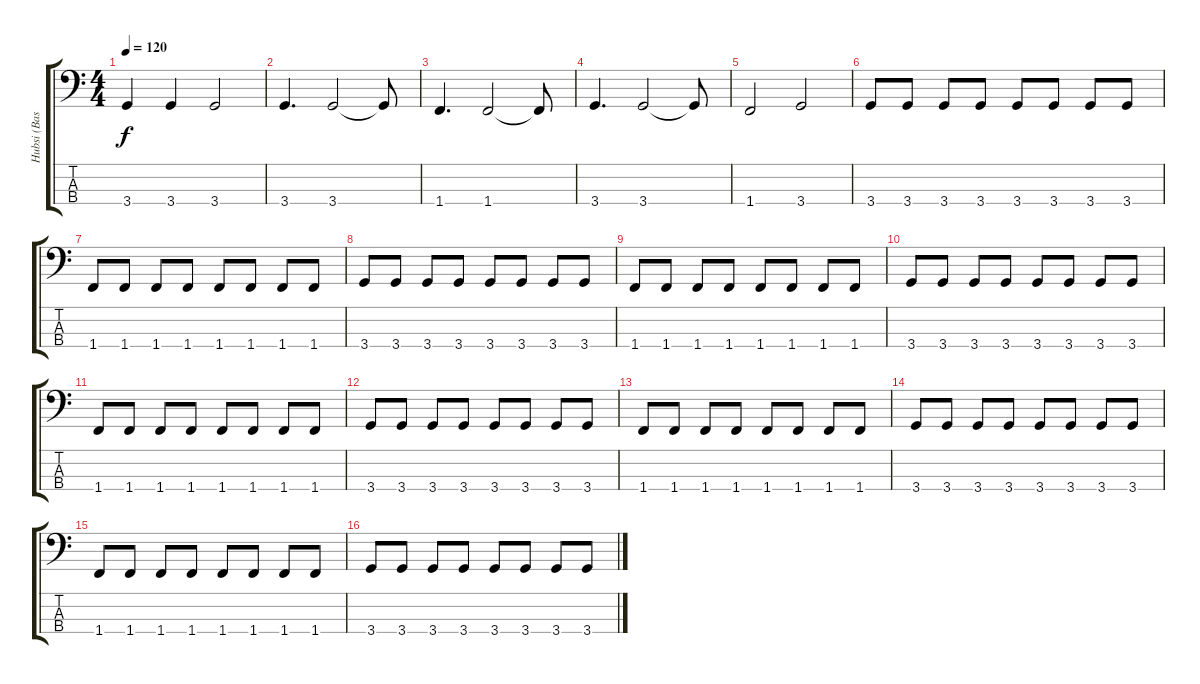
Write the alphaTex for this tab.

\track ("Hubsi (Bass)" "Hubsi (Bas") {instrument electricbassfinger}
\staff {score tabs}
\tuning (G2 D2 A1 E1) {hide}
\ts (4 4)
\tempo 120
\clef f4
\ks c
3.4.4{dy f} 3.4.4 3.4.2 |
3.4.4{d} 3.4.2 3.4{t}.8 |
1.4.4{d} 1.4.2 1.4{t}.8 |
3.4.4{d} 3.4.2 3.4{t}.8 |
1.4.2 3.4.2 |
3.4.8 3.4.8 3.4.8 3.4.8 3.4.8 3.4.8 3.4.8 3.4.8 |
1.4.8 1.4.8 1.4.8 1.4.8 1.4.8 1.4.8 1.4.8 1.4.8 |
3.4.8 3.4.8 3.4.8 3.4.8 3.4.8 3.4.8 3.4.8 3.4.8 |
1.4.8 1.4.8 1.4.8 1.4.8 1.4.8 1.4.8 1.4.8 1.4.8 |
3.4.8 3.4.8 3.4.8 3.4.8 3.4.8 3.4.8 3.4.8 3.4.8 |
1.4.8 1.4.8 1.4.8 1.4.8 1.4.8 1.4.8 1.4.8 1.4.8 |
3.4.8 3.4.8 3.4.8 3.4.8 3.4.8 3.4.8 3.4.8 3.4.8 |
1.4.8 1.4.8 1.4.8 1.4.8 1.4.8 1.4.8 1.4.8 1.4.8 |
3.4.8 3.4.8 3.4.8 3.4.8 3.4.8 3.4.8 3.4.8 3.4.8 |
1.4.8 1.4.8 1.4.8 1.4.8 1.4.8 1.4.8 1.4.8 1.4.8 |
3.4.8 3.4.8 3.4.8 3.4.8 3.4.8 3.4.8 3.4.8 3.4.8
